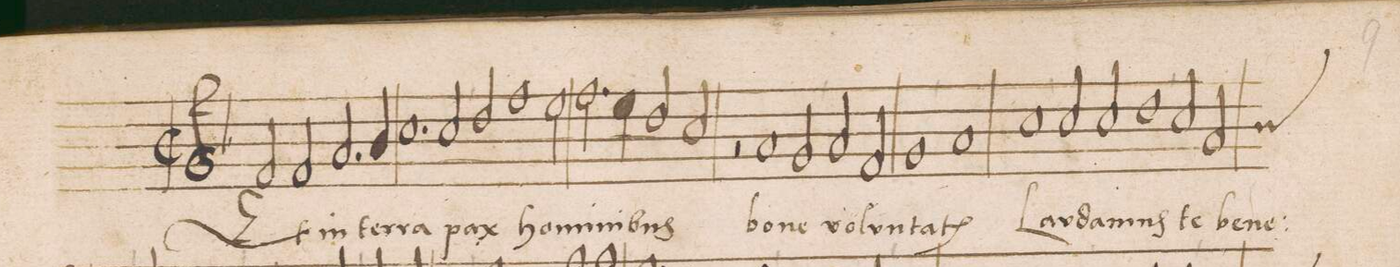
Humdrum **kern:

**kern	**text
*I"DISCANTVS	*
*clefG2	*
*k[b-]	*
*met(c|)	*
*M2/1	*
*all\right	*
2f/	Et
2f/	in
2.a/	ter-
4b-/	-ra
=2-	=2-
1.cc	pax
2cc/,<	.
=3-	=3-
2dd/	ho-
1ff	.
*2\right	*
2ee\	.
=4-	=4-
2.ff\	-mi-
4ee\	.
2dd/	-ni-
2cc/	-bus
=5-	=5-
2r	.
1a	bo-
2g/	-ne
=6-	=6-
2a/	vo-
2f/	-lun-
1g,<	-ta-
=7-	=7-
1a	-t(i)s
1cc,<	Lau-
=8-	=8-
2cc/	-da-
2cc/	-m(u)s
1dd,<	te
=9-	=9-
2cc/	be-
*custos:b	*
2a/	-ne-
*-	*-
